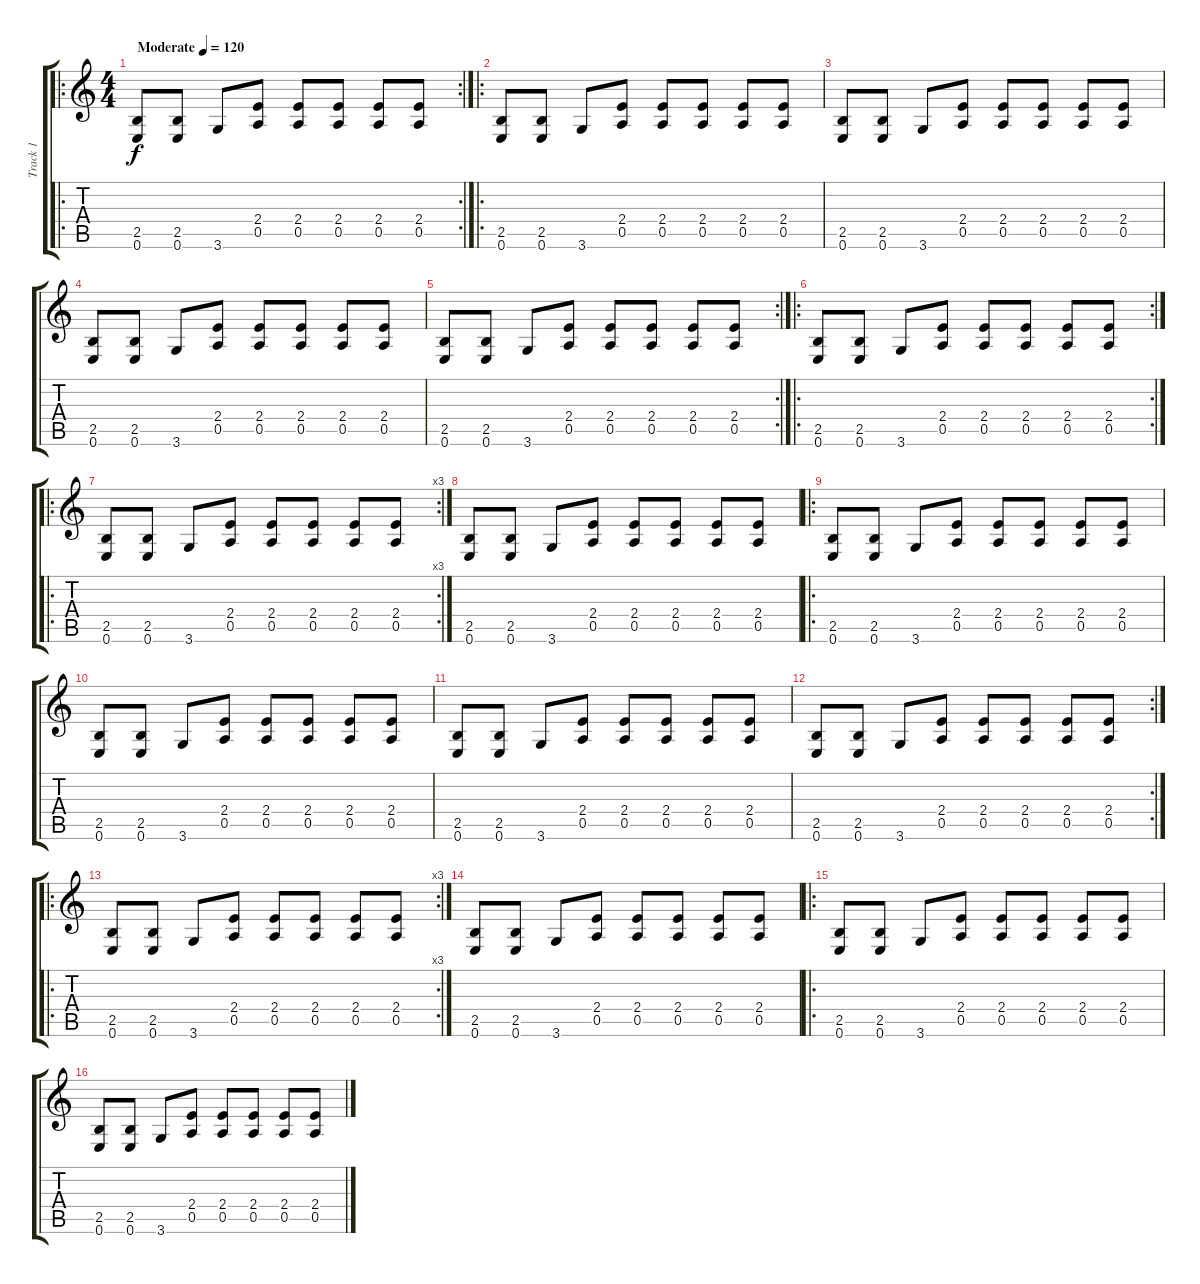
\track ("Track 1" "Track 1") {instrument overdrivenguitar}
\staff {score tabs}
\tuning (E4 B3 G3 D3 A2 E2) {hide}
\ro
\rc 2
\ts (4 4)
\tempo (120 "Moderate")
\clef g2
\ks c
(2.5 0.6).8{dy f instrument overdrivenguitar} (2.5 0.6).8 3.6.8 (2.4 0.5).8 (2.4 0.5).8 (2.4 0.5).8 (2.4 0.5).8 (2.4 0.5).8 |
\ro
(2.5 0.6).8 (2.5 0.6).8 3.6.8 (2.4 0.5).8 (2.4 0.5).8 (2.4 0.5).8 (2.4 0.5).8 (2.4 0.5).8 |
(2.5 0.6).8 (2.5 0.6).8 3.6.8 (2.4 0.5).8 (2.4 0.5).8 (2.4 0.5).8 (2.4 0.5).8 (2.4 0.5).8 |
(2.5 0.6).8 (2.5 0.6).8 3.6.8 (2.4 0.5).8 (2.4 0.5).8 (2.4 0.5).8 (2.4 0.5).8 (2.4 0.5).8 |
\rc 2
(2.5 0.6).8 (2.5 0.6).8 3.6.8 (2.4 0.5).8 (2.4 0.5).8 (2.4 0.5).8 (2.4 0.5).8 (2.4 0.5).8 |
\ro
\rc 2
(2.5 0.6).8 (2.5 0.6).8 3.6.8 (2.4 0.5).8 (2.4 0.5).8 (2.4 0.5).8 (2.4 0.5).8 (2.4 0.5).8 |
\ro
\rc 3
(2.5 0.6).8 (2.5 0.6).8 3.6.8 (2.4 0.5).8 (2.4 0.5).8 (2.4 0.5).8 (2.4 0.5).8 (2.4 0.5).8 |
(2.5 0.6).8 (2.5 0.6).8 3.6.8 (2.4 0.5).8 (2.4 0.5).8 (2.4 0.5).8 (2.4 0.5).8 (2.4 0.5).8 |
\ro
(2.5 0.6).8 (2.5 0.6).8 3.6.8 (2.4 0.5).8 (2.4 0.5).8 (2.4 0.5).8 (2.4 0.5).8 (2.4 0.5).8 |
(2.5 0.6).8 (2.5 0.6).8 3.6.8 (2.4 0.5).8 (2.4 0.5).8 (2.4 0.5).8 (2.4 0.5).8 (2.4 0.5).8 |
(2.5 0.6).8 (2.5 0.6).8 3.6.8 (2.4 0.5).8 (2.4 0.5).8 (2.4 0.5).8 (2.4 0.5).8 (2.4 0.5).8 |
\rc 2
(2.5 0.6).8 (2.5 0.6).8 3.6.8 (2.4 0.5).8 (2.4 0.5).8 (2.4 0.5).8 (2.4 0.5).8 (2.4 0.5).8 |
\ro
\rc 3
(2.5 0.6).8 (2.5 0.6).8 3.6.8 (2.4 0.5).8 (2.4 0.5).8 (2.4 0.5).8 (2.4 0.5).8 (2.4 0.5).8 |
(2.5 0.6).8 (2.5 0.6).8 3.6.8 (2.4 0.5).8 (2.4 0.5).8 (2.4 0.5).8 (2.4 0.5).8 (2.4 0.5).8 |
\ro
(2.5 0.6).8 (2.5 0.6).8 3.6.8 (2.4 0.5).8 (2.4 0.5).8 (2.4 0.5).8 (2.4 0.5).8 (2.4 0.5).8 |
(2.5 0.6).8 (2.5 0.6).8 3.6.8 (2.4 0.5).8 (2.4 0.5).8 (2.4 0.5).8 (2.4 0.5).8 (2.4 0.5).8
